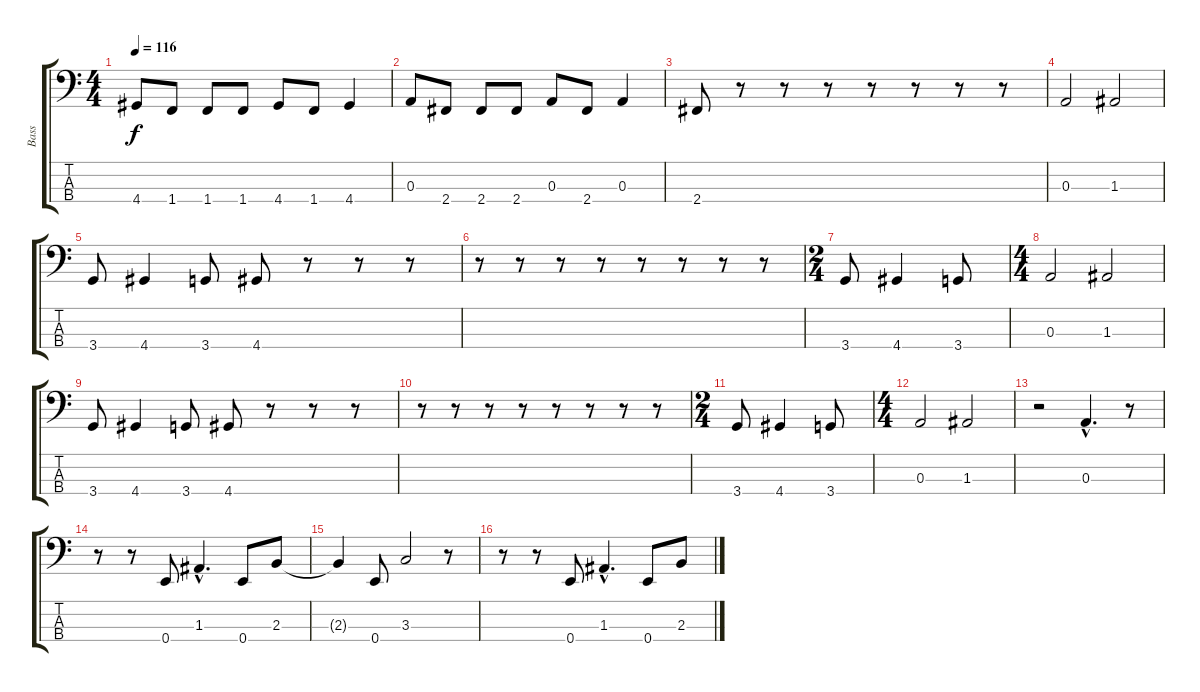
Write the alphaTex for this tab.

\track ("Bass" "Bass") {instrument electricbassfinger}
\staff {score tabs}
\tuning (G2 D2 A1 E1) {hide}
\ts (4 4)
\tempo 116
\clef f4
\ks c
4.4.8{dy f} 1.4.8 1.4.8 1.4.8 4.4.8 1.4.8 4.4.4 |
0.3.8 2.4.8 2.4.8 2.4.8 0.3.8 2.4.8 0.3.4 |
2.4.8 r.8 r.8 r.8 r.8 r.8 r.8 r.8 |
0.3.2 1.3.2 |
3.4.8 4.4.4 3.4.8 4.4.8 r.8 r.8 r.8 |
r.8 r.8 r.8 r.8 r.8 r.8 r.8 r.8 |
\ts (2 4)
3.4.8 4.4.4 3.4.8 |
\ts (4 4)
0.3.2 1.3.2 |
3.4.8 4.4.4 3.4.8 4.4.8 r.8 r.8 r.8 |
r.8 r.8 r.8 r.8 r.8 r.8 r.8 r.8 |
\ts (2 4)
3.4.8 4.4.4 3.4.8 |
\ts (4 4)
0.3.2 1.3.2 |
r.2 0.3{hac}.4{d} r.8 |
r.8 r.8 0.4.8 1.3{hac}.4{d} 0.4.8 2.3.8 |
2.3{t}.4 0.4.8 3.3.2 r.8 |
r.8 r.8 0.4.8 1.3{hac}.4{d} 0.4.8 2.3.8
